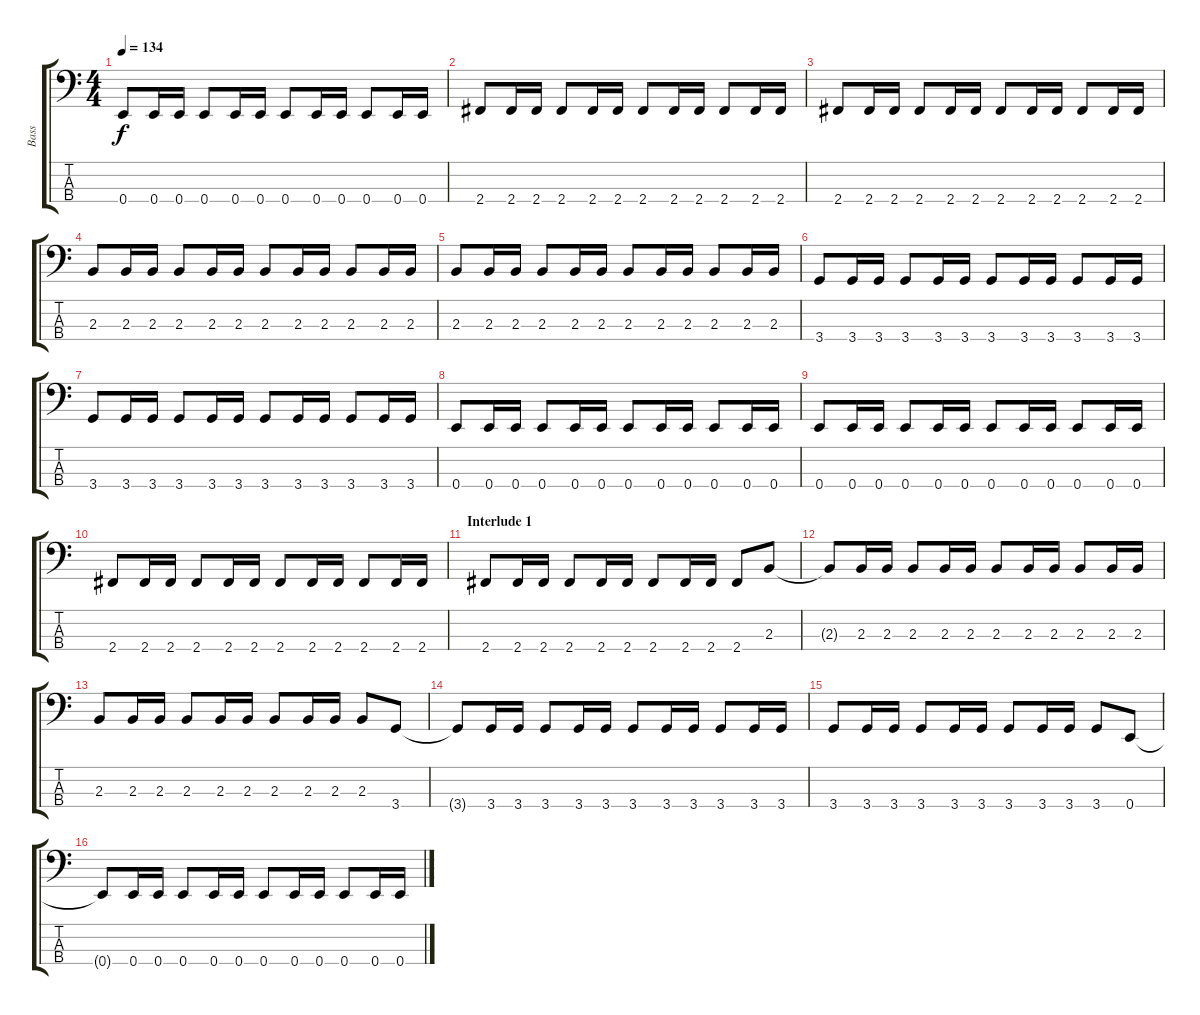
\track ("Bass" "Bass") {instrument electricbassfinger}
\staff {score tabs}
\tuning (G2 D2 A1 E1) {hide}
\ts (4 4)
\tempo 134
\clef f4
\ks c
0.4.8{dy f} 0.4.16 0.4.16 0.4.8 0.4.16 0.4.16 0.4.8 0.4.16 0.4.16 0.4.8 0.4.16 0.4.16 |
2.4.8 2.4.16 2.4.16 2.4.8 2.4.16 2.4.16 2.4.8 2.4.16 2.4.16 2.4.8 2.4.16 2.4.16 |
2.4.8 2.4.16 2.4.16 2.4.8 2.4.16 2.4.16 2.4.8 2.4.16 2.4.16 2.4.8 2.4.16 2.4.16 |
2.3.8 2.3.16 2.3.16 2.3.8 2.3.16 2.3.16 2.3.8 2.3.16 2.3.16 2.3.8 2.3.16 2.3.16 |
2.3.8 2.3.16 2.3.16 2.3.8 2.3.16 2.3.16 2.3.8 2.3.16 2.3.16 2.3.8 2.3.16 2.3.16 |
3.4.8 3.4.16 3.4.16 3.4.8 3.4.16 3.4.16 3.4.8 3.4.16 3.4.16 3.4.8 3.4.16 3.4.16 |
3.4.8 3.4.16 3.4.16 3.4.8 3.4.16 3.4.16 3.4.8 3.4.16 3.4.16 3.4.8 3.4.16 3.4.16 |
0.4.8 0.4.16 0.4.16 0.4.8 0.4.16 0.4.16 0.4.8 0.4.16 0.4.16 0.4.8 0.4.16 0.4.16 |
0.4.8 0.4.16 0.4.16 0.4.8 0.4.16 0.4.16 0.4.8 0.4.16 0.4.16 0.4.8 0.4.16 0.4.16 |
2.4.8 2.4.16 2.4.16 2.4.8 2.4.16 2.4.16 2.4.8 2.4.16 2.4.16 2.4.8 2.4.16 2.4.16 |
\section ("" "Interlude 1")
2.4.8 2.4.16 2.4.16 2.4.8 2.4.16 2.4.16 2.4.8 2.4.16 2.4.16 2.4.8 2.3.8 |
2.3{t}.8 2.3.16 2.3.16 2.3.8 2.3.16 2.3.16 2.3.8 2.3.16 2.3.16 2.3.8 2.3.16 2.3.16 |
2.3.8 2.3.16 2.3.16 2.3.8 2.3.16 2.3.16 2.3.8 2.3.16 2.3.16 2.3.8 3.4.8 |
3.4{t}.8 3.4.16 3.4.16 3.4.8 3.4.16 3.4.16 3.4.8 3.4.16 3.4.16 3.4.8 3.4.16 3.4.16 |
3.4.8 3.4.16 3.4.16 3.4.8 3.4.16 3.4.16 3.4.8 3.4.16 3.4.16 3.4.8 0.4.8 |
0.4{t}.8 0.4.16 0.4.16 0.4.8 0.4.16 0.4.16 0.4.8 0.4.16 0.4.16 0.4.8 0.4.16 0.4.16
